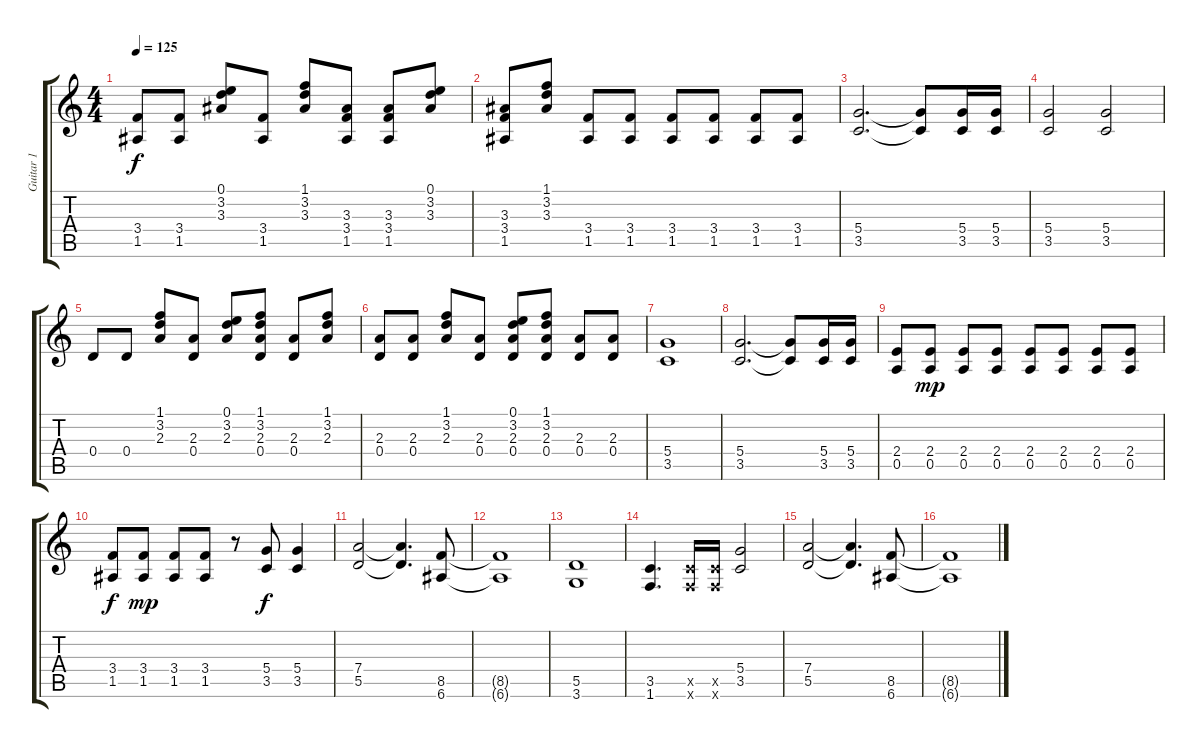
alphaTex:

\track ("Guitar 1" "Guitar 1") {instrument distortionguitar}
\staff {score tabs}
\tuning (E4 B3 G3 D3 A2 E2) {hide}
\ts (4 4)
\tempo 125
\clef g2
\ks c
(3.4 1.5).8{dy f} (3.4 1.5).8 (0.1 3.2 3.3).8 (3.4 1.5).8 (1.1 3.2 3.3).8 (3.3 3.4 1.5).8 (3.3 3.4 1.5).8 (0.1 3.2 3.3).8 |
(3.3 3.4 1.5).8 (1.1 3.2 3.3).8 (3.4 1.5).8 (3.4 1.5).8 (3.4 1.5).8 (3.4 1.5).8 (3.4 1.5).8 (3.4 1.5).8 |
(5.4 3.5).2{d} (5.4{t} 3.5{t}).8 (5.4 3.5).16 (5.4 3.5).16 |
(5.4 3.5).2 (5.4 3.5).2 |
0.4.8 0.4.8 (1.1 3.2 2.3).8 (2.3 0.4).8 (0.1 3.2 2.3).8 (1.1 3.2 2.3 0.4).8 (2.3 0.4).8 (1.1 3.2 2.3).8 |
(2.3 0.4).8 (2.3 0.4).8 (1.1 3.2 2.3).8 (2.3 0.4).8 (0.1 3.2 2.3 0.4).8 (1.1 3.2 2.3 0.4).8 (2.3 0.4).8 (2.3 0.4).8 |
(5.4 3.5).1 |
(5.4 3.5).2{d} (5.4{t} 3.5{t}).8 (5.4 3.5).16 (5.4 3.5).16 |
(2.4 0.5).8 (2.4 0.5).8{dy mp} (2.4 0.5).8 (2.4 0.5).8 (2.4 0.5).8 (2.4 0.5).8 (2.4 0.5).8 (2.4 0.5).8 |
(3.4 1.5).8{dy f} (3.4 1.5).8{dy mp} (3.4 1.5).8 (3.4 1.5).8 r.8 (5.4 3.5).8{dy f} (5.4 3.5).4 |
(7.4 5.5).2 (7.4{t} 5.5{t}).4{d} (8.5 6.6).8 |
(8.5{t} 6.6{t}).1 |
(5.5 3.6).1 |
(3.5 1.6).4{d} (3.5{x} 1.6{x}).16 (3.5{x} 1.6{x}).16 (5.4 3.5).2 |
(7.4 5.5).2 (7.4{t} 5.5{t}).4{d} (8.5 6.6).8 |
(8.5{t} 6.6{t}).1
